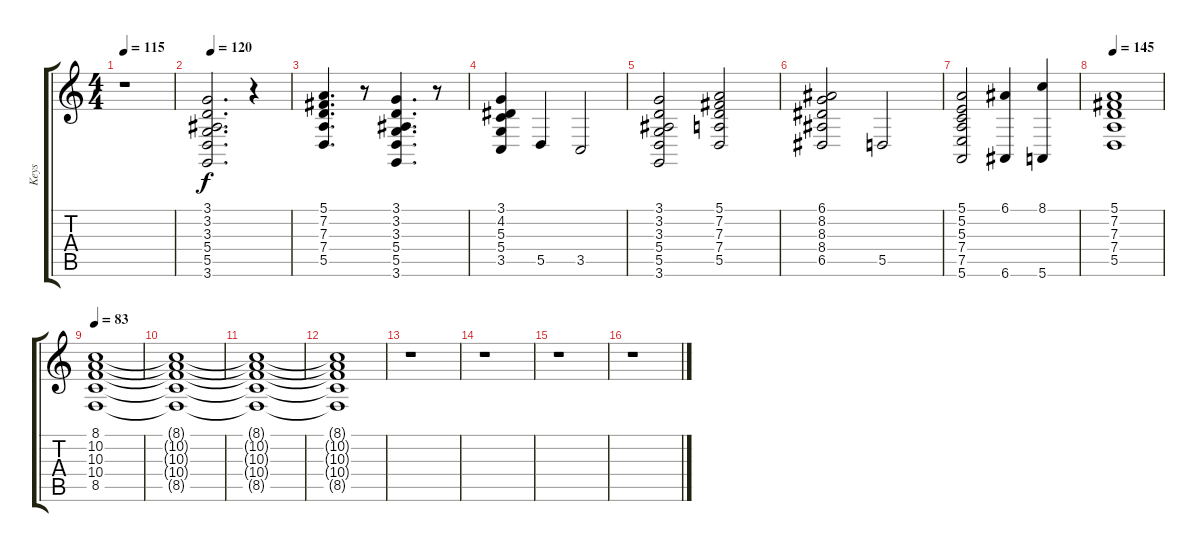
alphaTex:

\track ("Keys" "Keys") {instrument rockorgan}
\staff {score tabs}
\tuning (E4 B3 G3 D3 A2 E2) {hide}
\ts (4 4)
\tempo 115
\clef g2
\ks c
r.1{dy f instrument rockorgan} |
\tempo 120
(3.1 3.2 3.3 5.4 5.5 3.6).2{d instrument churchorgan} r.4 |
(5.1 7.2 7.3 7.4 5.5).4{d} r.8 (3.1 3.2 3.3 5.4 5.5 3.6).4{d} r.8 |
(3.1 4.2 5.3 5.4 3.5).4 5.5.4 3.5.2 |
(3.1 3.2 3.3 5.4 5.5 3.6).2 (5.1 7.2 7.3 7.4 5.5).2 |
(6.1 8.2 8.3 8.4 6.5).2 5.5.2 |
(5.1 5.2 5.3 7.4 7.5 5.6).2 (6.1 6.6).4 (8.1 5.6).4 |
\tempo 145
(5.1 7.2 7.3 7.4 5.5).1 |
\tempo 83
(8.1 10.2 10.3 10.4 8.5).1 |
(8.1{t} 10.2{t} 10.3{t} 10.4{t} 8.5{t}).1 |
(8.1{t} 10.2{t} 10.3{t} 10.4{t} 8.5{t}).1 |
(8.1{t} 10.2{t} 10.3{t} 10.4{t} 8.5{t}).1 |
r.1 |
r.1 |
r.1 |
r.1
